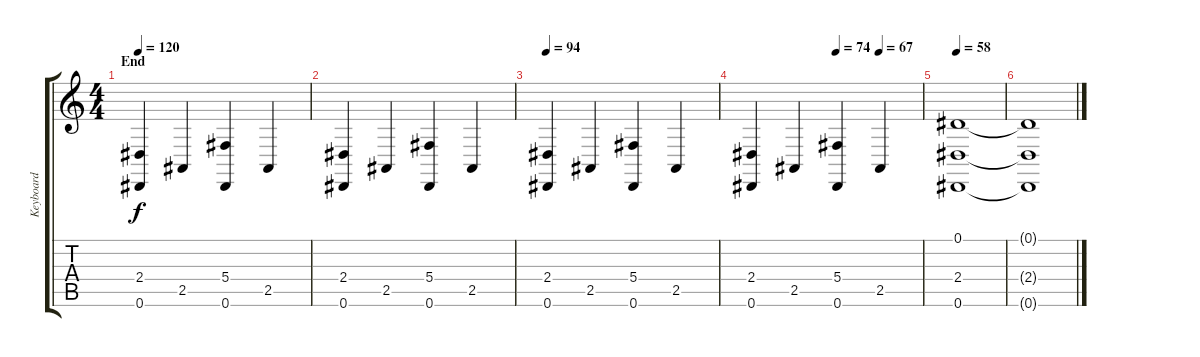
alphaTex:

\track ("Keyboard" "Keyboard") {instrument choiraahs}
\staff {score tabs}
\tuning (Eb4 Bb3 Gb3 Db3 Ab2 Eb2) {hide}
\ts (4 4)
\section ("" "End")
\tempo 120
\clef g2
\ks c
(2.4 0.6).4{dy f} 2.5.4 (5.4 0.6).4 2.5.4 |
(2.4 0.6).4 2.5.4 (5.4 0.6).4 2.5.4 |
\tempo 94
(2.4 0.6).4 2.5.4 (5.4 0.6).4 2.5.4 |
\tempo (74 0.5)
\tempo (67 0.75)
(2.4 0.6).4 2.5.4 (5.4 0.6).4 2.5.4 |
\tempo 58
(0.1 2.4 0.6).1 |
(0.1{t} 2.4{t} 0.6{t}).1
